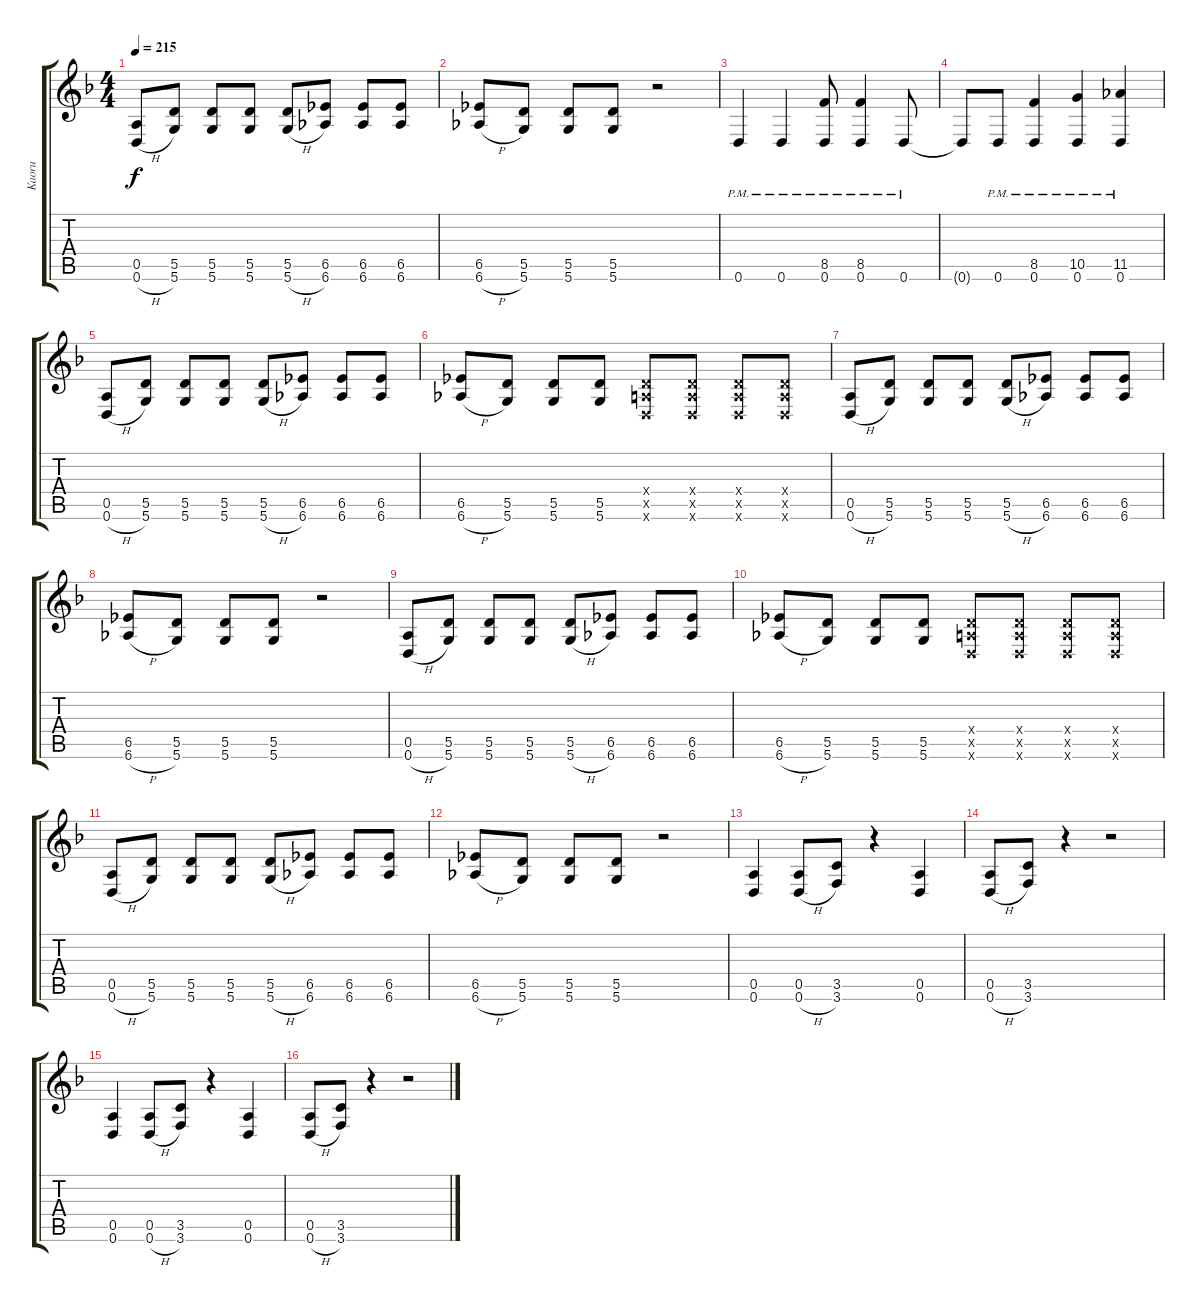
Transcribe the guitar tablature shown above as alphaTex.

\track ("Kaoru" "Kaoru") {instrument overdrivenguitar}
\staff {score tabs}
\tuning (E4 B3 G3 D3 A2 D2) {hide}
\ts (4 4)
\tempo 215
\clef g2
\ks f
(0.5 0.6{h}).8{dy f} (5.5 5.6).8 (5.5 5.6).8 (5.5 5.6).8 (5.5 5.6{h}).8 (6.5 6.6).8 (6.5 6.6).8 (6.5 6.6).8 |
(6.5 6.6{h}).8 (5.5 5.6).8 (5.5 5.6).8 (5.5 5.6).8 r.2 |
0.6{pm}.4 0.6{pm}.4 (8.5{pm} 0.6{pm}).8 (8.5{pm} 0.6{pm}).4 0.6{pm}.8 |
0.6{t}.8 0.6{pm}.8 (8.5{pm} 0.6{pm}).4 (10.5{pm} 0.6{pm}).4 (11.5{pm} 0.6{pm}).4 |
(0.5 0.6{h}).8 (5.5 5.6).8 (5.5 5.6).8 (5.5 5.6).8 (5.5 5.6{h}).8 (6.5 6.6).8 (6.5 6.6).8 (6.5 6.6).8 |
(6.5 6.6{h}).8 (5.5 5.6).8 (5.5 5.6).8 (5.5 5.6).8 (0.4{x} 0.5{x} 0.6{x}).8 (0.4{x} 0.5{x} 0.6{x}).8 (0.4{x} 0.5{x} 0.6{x}).8 (0.4{x} 0.5{x} 0.6{x}).8 |
(0.5 0.6{h}).8 (5.5 5.6).8 (5.5 5.6).8 (5.5 5.6).8 (5.5 5.6{h}).8 (6.5 6.6).8 (6.5 6.6).8 (6.5 6.6).8 |
(6.5 6.6{h}).8 (5.5 5.6).8 (5.5 5.6).8 (5.5 5.6).8 r.2 |
(0.5 0.6{h}).8 (5.5 5.6).8 (5.5 5.6).8 (5.5 5.6).8 (5.5 5.6{h}).8 (6.5 6.6).8 (6.5 6.6).8 (6.5 6.6).8 |
(6.5 6.6{h}).8 (5.5 5.6).8 (5.5 5.6).8 (5.5 5.6).8 (0.4{x} 0.5{x} 0.6{x}).8 (0.4{x} 0.5{x} 0.6{x}).8 (0.4{x} 0.5{x} 0.6{x}).8 (0.4{x} 0.5{x} 0.6{x}).8 |
(0.5 0.6{h}).8 (5.5 5.6).8 (5.5 5.6).8 (5.5 5.6).8 (5.5 5.6{h}).8 (6.5 6.6).8 (6.5 6.6).8 (6.5 6.6).8 |
(6.5 6.6{h}).8 (5.5 5.6).8 (5.5 5.6).8 (5.5 5.6).8 r.2 |
(0.5 0.6).4 (0.5 0.6{h}).8 (3.5 3.6).8 r.4 (0.5 0.6).4 |
(0.5 0.6{h}).8 (3.5 3.6).8 r.4 r.2 |
(0.5 0.6).4 (0.5 0.6{h}).8 (3.5 3.6).8 r.4 (0.5 0.6).4 |
(0.5 0.6{h}).8 (3.5 3.6).8 r.4 r.2
